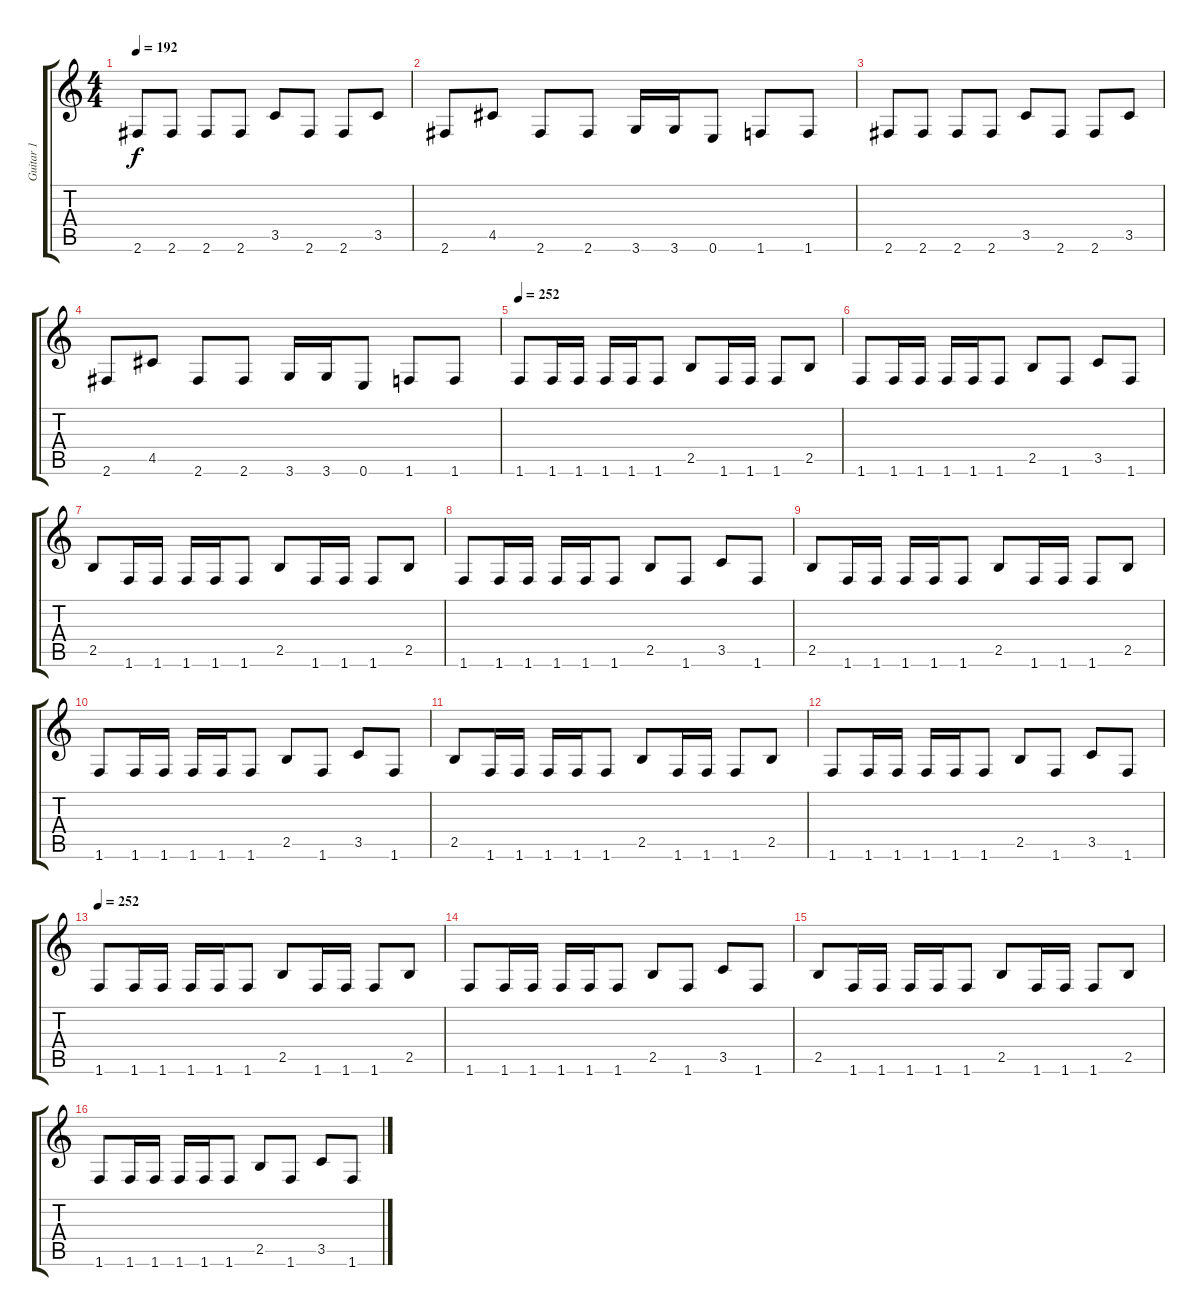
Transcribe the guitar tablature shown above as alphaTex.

\track ("Guitar 1" "Guitar 1") {instrument distortionguitar}
\staff {score tabs}
\tuning (E4 B3 G3 D3 A2 E2) {hide}
\ts (4 4)
\tempo 192
\clef g2
\ks c
2.6.8{dy f} 2.6.8 2.6.8 2.6.8 3.5.8 2.6.8 2.6.8 3.5.8 |
2.6.8 4.5.8 2.6.8 2.6.8 3.6.16 3.6.16 0.6.8 1.6.8 1.6.8 |
2.6.8 2.6.8 2.6.8 2.6.8 3.5.8 2.6.8 2.6.8 3.5.8 |
2.6.8 4.5.8 2.6.8 2.6.8 3.6.16 3.6.16 0.6.8 1.6.8 1.6.8 |
\tempo 252
1.6.8 1.6.16 1.6.16 1.6.16 1.6.16 1.6.8 2.5.8 1.6.16 1.6.16 1.6.8 2.5.8 |
1.6.8 1.6.16 1.6.16 1.6.16 1.6.16 1.6.8 2.5.8 1.6.8 3.5.8 1.6.8 |
2.5.8 1.6.16 1.6.16 1.6.16 1.6.16 1.6.8 2.5.8 1.6.16 1.6.16 1.6.8 2.5.8 |
1.6.8 1.6.16 1.6.16 1.6.16 1.6.16 1.6.8 2.5.8 1.6.8 3.5.8 1.6.8 |
2.5.8 1.6.16 1.6.16 1.6.16 1.6.16 1.6.8 2.5.8 1.6.16 1.6.16 1.6.8 2.5.8 |
1.6.8 1.6.16 1.6.16 1.6.16 1.6.16 1.6.8 2.5.8 1.6.8 3.5.8 1.6.8 |
2.5.8 1.6.16 1.6.16 1.6.16 1.6.16 1.6.8 2.5.8 1.6.16 1.6.16 1.6.8 2.5.8 |
1.6.8 1.6.16 1.6.16 1.6.16 1.6.16 1.6.8 2.5.8 1.6.8 3.5.8 1.6.8 |
\tempo 252
1.6.8 1.6.16 1.6.16 1.6.16 1.6.16 1.6.8 2.5.8 1.6.16 1.6.16 1.6.8 2.5.8 |
1.6.8 1.6.16 1.6.16 1.6.16 1.6.16 1.6.8 2.5.8 1.6.8 3.5.8 1.6.8 |
2.5.8 1.6.16 1.6.16 1.6.16 1.6.16 1.6.8 2.5.8 1.6.16 1.6.16 1.6.8 2.5.8 |
1.6.8 1.6.16 1.6.16 1.6.16 1.6.16 1.6.8 2.5.8 1.6.8 3.5.8 1.6.8
